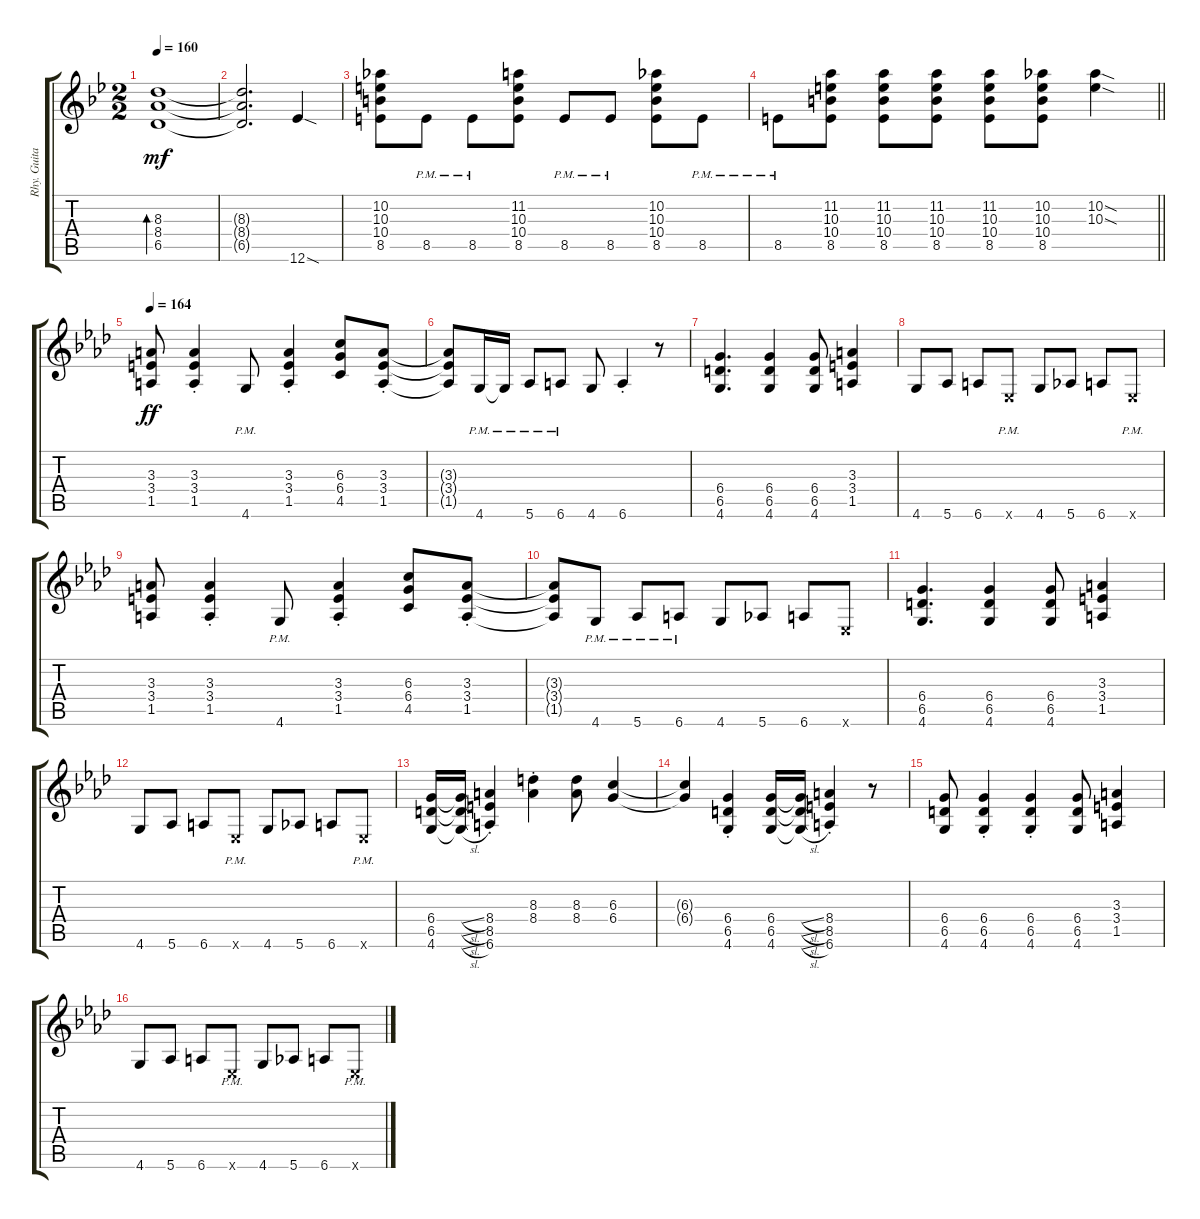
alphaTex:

\track ("Rhy. Guitar" "Rhy. Guita") {instrument distortionguitar}
\staff {score tabs}
\tuning (Eb4 Bb3 Gb3 Db3 Ab2 Eb2) {hide}
\ts (2 2)
\tempo 160
\clef g2
\ks bb
(8.3 8.4 6.5).1{bd 30 dy mf} |
(8.3{t} 8.4{t} 6.5{t}).2{d} 12.6{sod}.4 |
(10.2 10.3 10.4 8.5).8 8.5{pm}.8 8.5{pm}.8 (11.2 10.3 10.4 8.5).8 8.5{pm}.8 8.5{pm}.8 (10.2 10.3 10.4 8.5).8 8.5{pm}.8 |
\barLineRight lightlight
8.5{pm}.8 (11.2 10.3 10.4 8.5).8 (11.2 10.3 10.4 8.5).8 (11.2 10.3 10.4 8.5).8 (11.2 10.3 10.4 8.5).8 (10.2 10.3 10.4 8.5).8 (10.2{sod} 10.3{sod}).4 |
\tempo 164
\ks ab
(3.3 3.4 1.5).8{dy ff} (3.3{st} 3.4{st} 1.5{st}).4 4.6{pm}.8 (3.3{st} 3.4{st} 1.5{st}).4 (6.3 6.4 4.5).8 (3.3{st} 3.4{st} 1.5{st}).8 |
(3.3{t} 3.4{t} 1.5{t}).8 4.6{pm}.16 4.6{pm t}.16 5.6{pm}.8 6.6{pm}.8 4.6.8 6.6{st}.4 r.8 |
(6.4 6.5 4.6).4{d} (6.4 6.5 4.6).4 (6.4 6.5 4.6).8 (3.3 3.4 1.5).4 |
4.6.8 5.6.8 6.6.8 0.6{pm x}.8 4.6.8 5.6.8 6.6.8 0.6{pm x}.8 |
(3.3 3.4 1.5).8 (3.3{st} 3.4{st} 1.5{st}).4 4.6{pm}.8 (3.3{st} 3.4{st} 1.5{st}).4 (6.3 6.4 4.5).8 (3.3{st} 3.4{st} 1.5{st}).8 |
(3.3{t} 3.4{t} 1.5{t}).8 4.6{pm}.8 5.6{pm}.8 6.6{pm}.8 4.6.8 5.6.8 6.6.8 0.6{x}.8 |
(6.4 6.5 4.6).4{d} (6.4 6.5 4.6).4 (6.4 6.5 4.6).8 (3.3 3.4 1.5).4 |
4.6.8 5.6.8 6.6.8 0.6{pm x}.8 4.6.8 5.6.8 6.6.8 0.6{pm x}.8 |
(6.4 6.5 4.6).16 (6.4{sl t} 6.5{sl t} 4.6{sl t}).16 (8.4{st} 8.5{st} 6.6{st}).4 (8.3{st} 8.4{st}).4 (8.3 8.4).8 (6.3 6.4).4 |
(6.3{t} 6.4{t}).4 (6.4{st} 6.5{st} 4.6{st}).4 (6.4 6.5 4.6).16 (6.4{sl t} 6.5{sl t} 4.6{sl t}).16 (8.4{st} 8.5{st} 6.6{st}).4 r.8 |
(6.4 6.5 4.6).8 (6.4{st} 6.5{st} 4.6{st}).4 (6.4{st} 6.5{st} 4.6{st}).4 (6.4 6.5 4.6).8 (3.3 3.4 1.5).4 |
4.6.8 5.6.8 6.6.8 0.6{pm x}.8 4.6.8 5.6.8 6.6.8 0.6{pm x}.8
